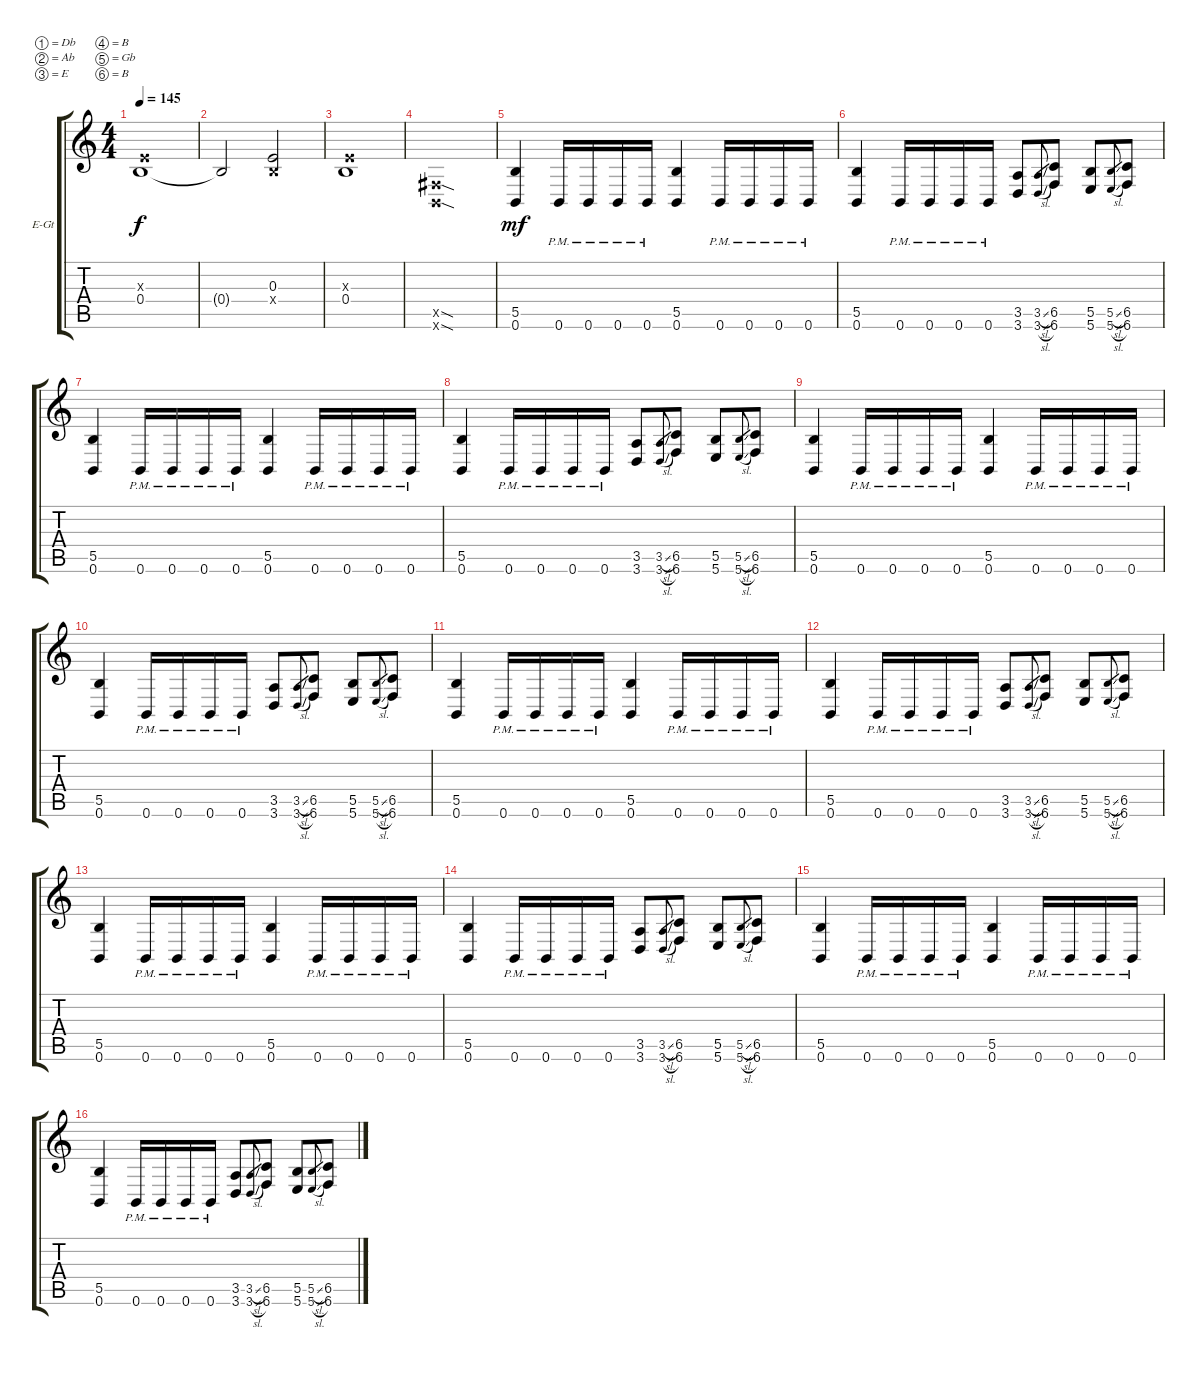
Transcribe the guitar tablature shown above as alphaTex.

\bracketExtendMode groupsimilarinstruments
\firstSystemTrackNameOrientation horizontal
\otherSystemsTrackNameOrientation horizontal
\track ("Robb Flynn" "E-Gt") {instrument distortionguitar}
\staff {score tabs}
\tuning (Db4 Ab3 E3 B2 Gb2 B1)
\ts (4 4)
\tempo 145
\clef g2
\ks c
(0.3{x} 0.4).1{dy f} |
0.4{t}.2 (0.3 0.4{x}).2 |
(0.3{x} 0.4).1 |
(0.5{sod x} 0.6{sod x}).1 |
(5.5 0.6).4{dy mf} 0.6{pm}.16 0.6{pm}.16 0.6{pm}.16 0.6{pm}.16 (5.5 0.6).4 0.6{pm}.16 0.6{pm}.16 0.6{pm}.16 0.6{pm}.16 |
(5.5 0.6).4 0.6{pm}.16 0.6{pm}.16 0.6{pm}.16 0.6{pm}.16 (3.5 3.6).8 (3.5{sl} 3.6{sl}).8{gr} (6.5 6.6).8 (5.5 5.6).8 (5.5{sl} 5.6{sl}).8{gr} (6.5 6.6).8 |
(5.5 0.6).4 0.6{pm}.16 0.6{pm}.16 0.6{pm}.16 0.6{pm}.16 (5.5 0.6).4 0.6{pm}.16 0.6{pm}.16 0.6{pm}.16 0.6{pm}.16 |
(5.5 0.6).4 0.6{pm}.16 0.6{pm}.16 0.6{pm}.16 0.6{pm}.16 (3.5 3.6).8 (3.5{sl} 3.6{sl}).8{gr} (6.5 6.6).8 (5.5 5.6).8 (5.5{sl} 5.6{sl}).8{gr} (6.5 6.6).8 |
(5.5 0.6).4 0.6{pm}.16 0.6{pm}.16 0.6{pm}.16 0.6{pm}.16 (5.5 0.6).4 0.6{pm}.16 0.6{pm}.16 0.6{pm}.16 0.6{pm}.16 |
(5.5 0.6).4 0.6{pm}.16 0.6{pm}.16 0.6{pm}.16 0.6{pm}.16 (3.5 3.6).8 (3.5{sl} 3.6{sl}).8{gr} (6.5 6.6).8 (5.5 5.6).8 (5.5{sl} 5.6{sl}).8{gr} (6.5 6.6).8 |
(5.5 0.6).4 0.6{pm}.16 0.6{pm}.16 0.6{pm}.16 0.6{pm}.16 (5.5 0.6).4 0.6{pm}.16 0.6{pm}.16 0.6{pm}.16 0.6{pm}.16 |
(5.5 0.6).4 0.6{pm}.16 0.6{pm}.16 0.6{pm}.16 0.6{pm}.16 (3.5 3.6).8 (3.5{sl} 3.6{sl}).8{gr} (6.5 6.6).8 (5.5 5.6).8 (5.5{sl} 5.6{sl}).8{gr} (6.5 6.6).8 |
(5.5 0.6).4 0.6{pm}.16 0.6{pm}.16 0.6{pm}.16 0.6{pm}.16 (5.5 0.6).4 0.6{pm}.16 0.6{pm}.16 0.6{pm}.16 0.6{pm}.16 |
(5.5 0.6).4 0.6{pm}.16 0.6{pm}.16 0.6{pm}.16 0.6{pm}.16 (3.5 3.6).8 (3.5{sl} 3.6{sl}).8{gr} (6.5 6.6).8 (5.5 5.6).8 (5.5{sl} 5.6{sl}).8{gr} (6.5 6.6).8 |
(5.5 0.6).4 0.6{pm}.16 0.6{pm}.16 0.6{pm}.16 0.6{pm}.16 (5.5 0.6).4 0.6{pm}.16 0.6{pm}.16 0.6{pm}.16 0.6{pm}.16 |
(5.5 0.6).4 0.6{pm}.16 0.6{pm}.16 0.6{pm}.16 0.6{pm}.16 (3.5 3.6).8 (3.5{sl} 3.6{sl}).8{gr} (6.5 6.6).8 (5.5 5.6).8 (5.5{sl} 5.6{sl}).8{gr} (6.5 6.6).8
